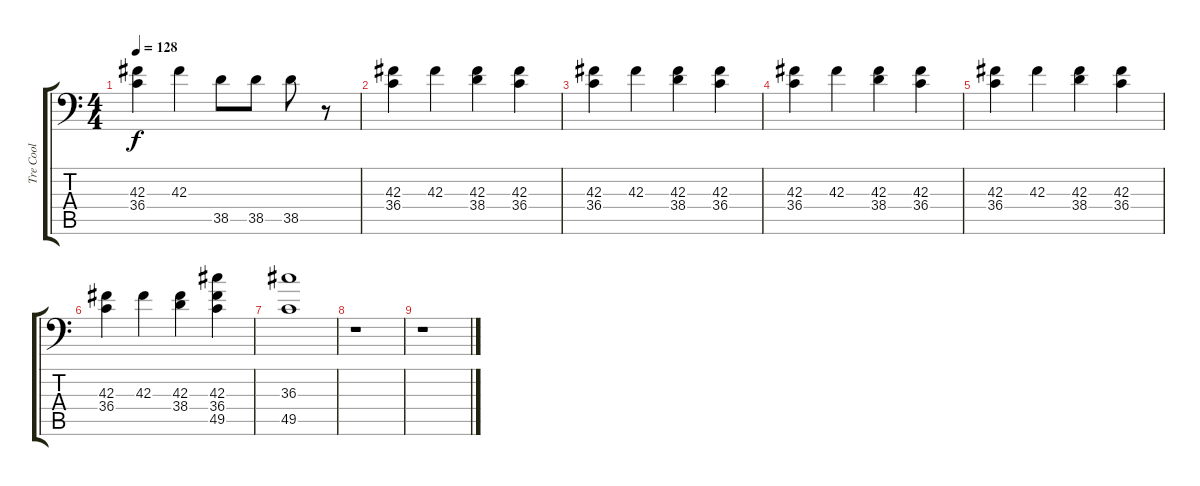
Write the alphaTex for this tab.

\track ("Tre Cool" "Tre Cool") {instrument acousticgrandpiano}
\staff {score tabs}
\tuning (C-1 C-1 C-1 C-1 C-1 C-1) {hide}
\ts (4 4)
\tempo 128
\clef f4
\ks c
(42.3 36.4).4{dy f} 42.3.4 38.5.8 38.5.8 38.5.8 r.8 |
(42.3 36.4).4 42.3.4 (42.3 38.4).4 (42.3 36.4).4 |
(42.3 36.4).4 42.3.4 (42.3 38.4).4 (42.3 36.4).4 |
(42.3 36.4).4 42.3.4 (42.3 38.4).4 (42.3 36.4).4 |
(42.3 36.4).4 42.3.4 (42.3 38.4).4 (42.3 36.4).4 |
(42.3 36.4).4 42.3.4 (42.3 38.4).4 (42.3 36.4 49.5).4 |
(36.3 49.5).1 |
r.1 |
r.1
